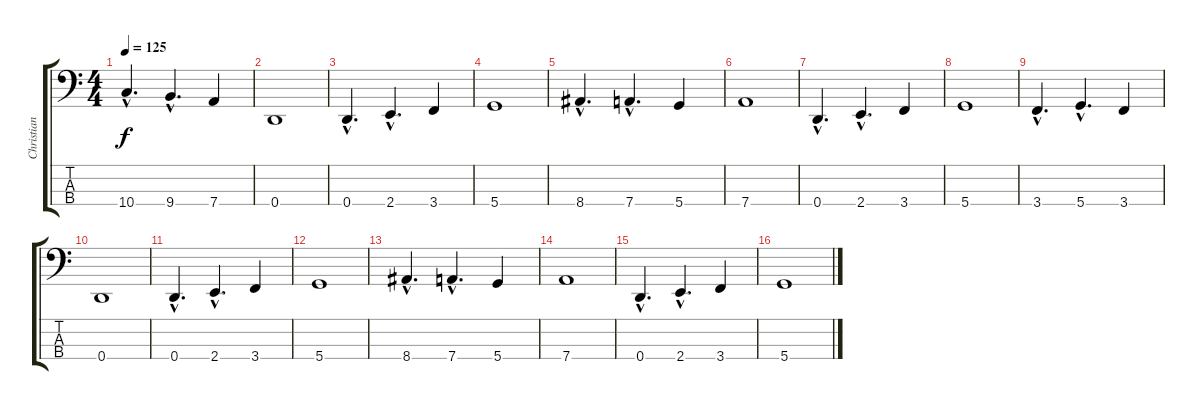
\track ("Christian Giesler" "Christian ") {instrument electricbassfinger}
\staff {score tabs}
\tuning (F2 C2 G1 D1) {hide}
\ts (4 4)
\tempo 125
\clef f4
\ks c
10.4{hac}.4{d dy f} 9.4{hac}.4{d} 7.4.4 |
0.4.1 |
0.4{hac}.4{d} 2.4{hac}.4{d} 3.4.4 |
5.4.1 |
8.4{hac}.4{d} 7.4{hac}.4{d} 5.4.4 |
7.4.1 |
0.4{hac}.4{d} 2.4{hac}.4{d} 3.4.4 |
5.4.1 |
3.4{hac}.4{d} 5.4{hac}.4{d} 3.4.4 |
0.4.1 |
0.4{hac}.4{d} 2.4{hac}.4{d} 3.4.4 |
5.4.1 |
8.4{hac}.4{d} 7.4{hac}.4{d} 5.4.4 |
7.4.1 |
0.4{hac}.4{d} 2.4{hac}.4{d} 3.4.4 |
5.4.1
